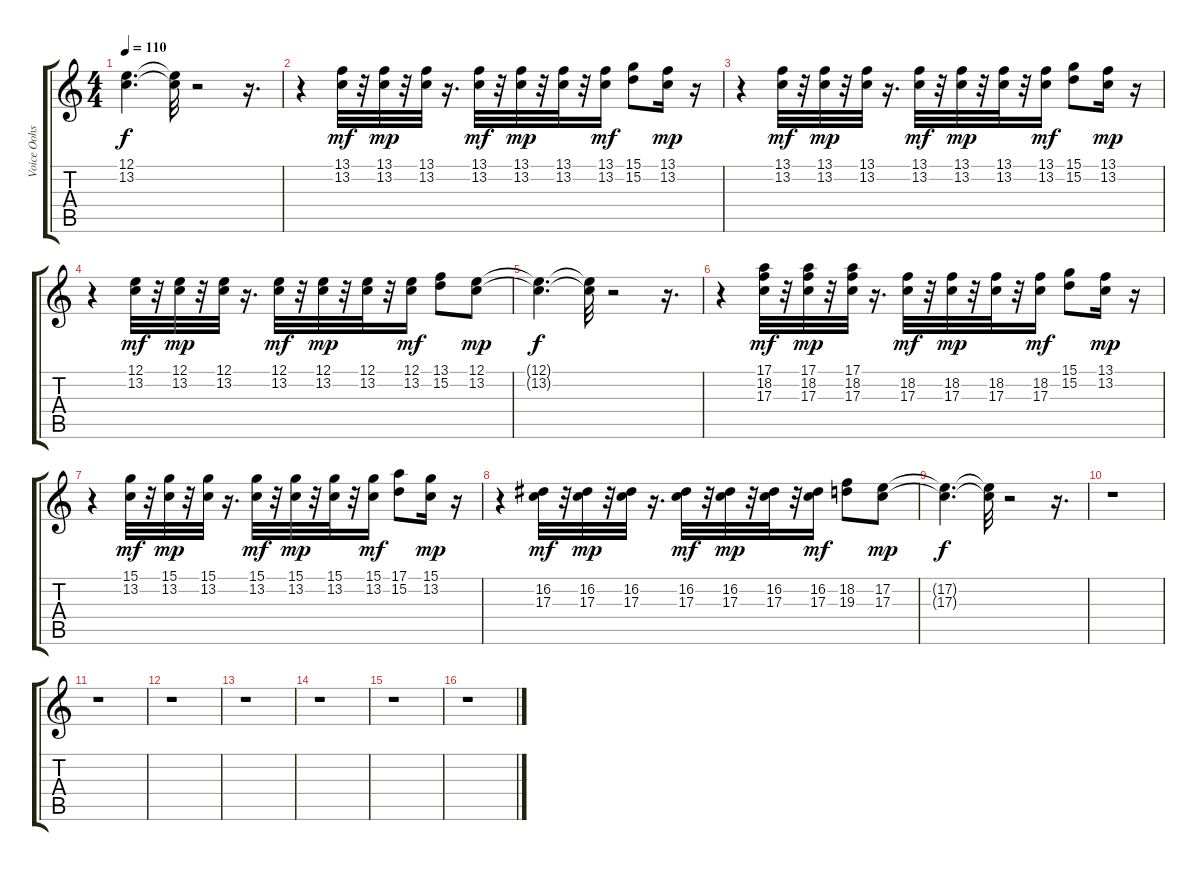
\track ("Voice Oohs" "Voice Oohs") {instrument voiceoohs}
\staff {score tabs}
\tuning (E4 B3 G3 D3 A2 E2) {hide}
\ts (4 4)
\tempo 110
\clef g2
\ks c
(12.1{t} 13.2{t}).4{d dy f} (12.1{t} 13.2{t}).32 r.2 r.16{d} |
r.4 (13.1 13.2).32{dy mf} r.32 (13.1 13.2).32{dy mp} r.32 (13.1 13.2).32 r.16{d} (13.1 13.2).32{dy mf} r.32 (13.1 13.2).32{dy mp} r.32 (13.1 13.2).32 r.32 (13.1 13.2).16{dy mf} (15.1 15.2).8 (13.1 13.2).16{dy mp} r.16 |
r.4 (13.1 13.2).32{dy mf} r.32 (13.1 13.2).32{dy mp} r.32 (13.1 13.2).32 r.16{d} (13.1 13.2).32{dy mf} r.32 (13.1 13.2).32{dy mp} r.32 (13.1 13.2).32 r.32 (13.1 13.2).16{dy mf} (15.1 15.2).8 (13.1 13.2).16{dy mp} r.16 |
r.4 (12.1 13.2).32{dy mf} r.32 (12.1 13.2).32{dy mp} r.32 (12.1 13.2).32 r.16{d} (12.1 13.2).32{dy mf} r.32 (12.1 13.2).32{dy mp} r.32 (12.1 13.2).32 r.32 (12.1 13.2).16{dy mf} (13.1 15.2).8 (12.1 13.2).8{dy mp} |
(12.1{t} 13.2{t}).4{d dy f} (12.1{t} 13.2{t}).32 r.2 r.16{d} |
r.4 (17.1 18.2 17.3).32{dy mf} r.32 (17.1 18.2 17.3).32{dy mp} r.32 (17.1 18.2 17.3).32 r.16{d} (18.2 17.3).32{dy mf} r.32 (18.2 17.3).32{dy mp} r.32 (18.2 17.3).32 r.32 (18.2 17.3).16{dy mf} (15.1 15.2).8 (13.1 13.2).16{dy mp} r.16 |
r.4 (15.1 13.2).32{dy mf} r.32 (15.1 13.2).32{dy mp} r.32 (15.1 13.2).32 r.16{d} (15.1 13.2).32{dy mf} r.32 (15.1 13.2).32{dy mp} r.32 (15.1 13.2).32 r.32 (15.1 13.2).16{dy mf} (17.1 15.2).8 (15.1 13.2).16{dy mp} r.16 |
r.4 (16.2 17.3).32{dy mf} r.32 (16.2 17.3).32{dy mp} r.32 (16.2 17.3).32 r.16{d} (16.2 17.3).32{dy mf} r.32 (16.2 17.3).32{dy mp} r.32 (16.2 17.3).32 r.32 (16.2 17.3).16{dy mf} (18.2 19.3).8 (17.2 17.3).8{dy mp} |
(17.2{t} 17.3{t}).4{d dy f} (17.2{t} 17.3{t}).32 r.2 r.16{d} |
r.1 |
r.1 |
r.1 |
r.1 |
r.1 |
r.1 |
r.1
